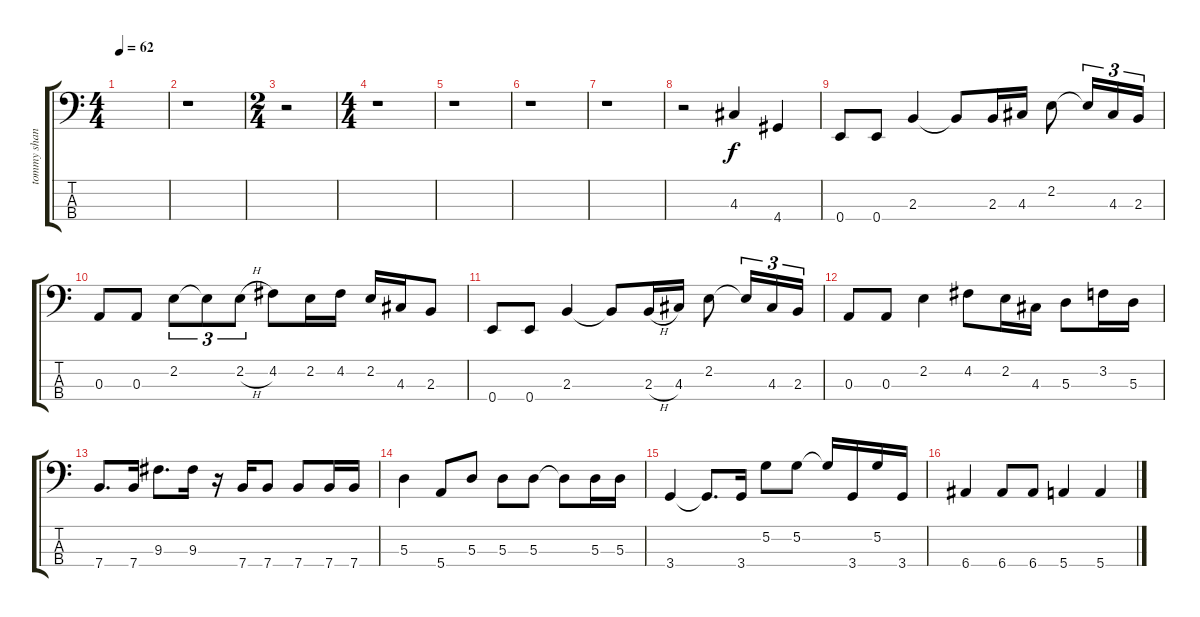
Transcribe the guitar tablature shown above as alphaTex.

\track ("tommy shanon" "tommy shan") {instrument electricbassfinger}
\staff {score tabs}
\tuning (G2 D2 A1 E1) {hide}
\ts (4 4)
\tempo 62
\clef f4
\ks c
|
r.1 |
\ts (2 4)
r.2 |
\ts (4 4)
r.1 |
r.1 |
r.1 |
r.1 |
r.2 4.3.4 4.4.4 |
0.4.8 0.4.8 2.3.4 2.3{t}.8 2.3.16 4.3.16 2.2.8 2.2{t}.16{tu (3 2)} 4.3.16{tu (3 2)} 2.3.16{tu (3 2)} |
0.3.8 0.3.8 2.2.8{tu (3 2)} 2.2{t}.8{tu (3 2)} 2.2{h}.8{tu (3 2)} 4.2.8 2.2.16 4.2.16 2.2.16 4.3.16 2.3.8 |
0.4.8 0.4.8 2.3.4 2.3{t}.8 2.3{h}.16 4.3.16 2.2.8 2.2{t}.16{tu (3 2)} 4.3.16{tu (3 2)} 2.3.16{tu (3 2)} |
0.3.8 0.3.8 2.2.4 4.2.8 2.2.16 4.3.16 5.3.8 3.2.16 5.3.16 |
7.4.8{d} 7.4.16 9.3.8{d} 9.3.16 r.16 7.4.16 7.4.8 7.4.8 7.4.16 7.4.16 |
5.3.4 5.4.8 5.3.8 5.3.8 5.3.8 5.3{t}.8 5.3.16 5.3.16 |
3.4.4 3.4{t}.8{d} 3.4.16 5.2.8 5.2.8 5.2{t}.16 3.4.16 5.2.16 3.4.16 |
6.4.4 6.4.8 6.4.8 5.4.4 5.4.4
